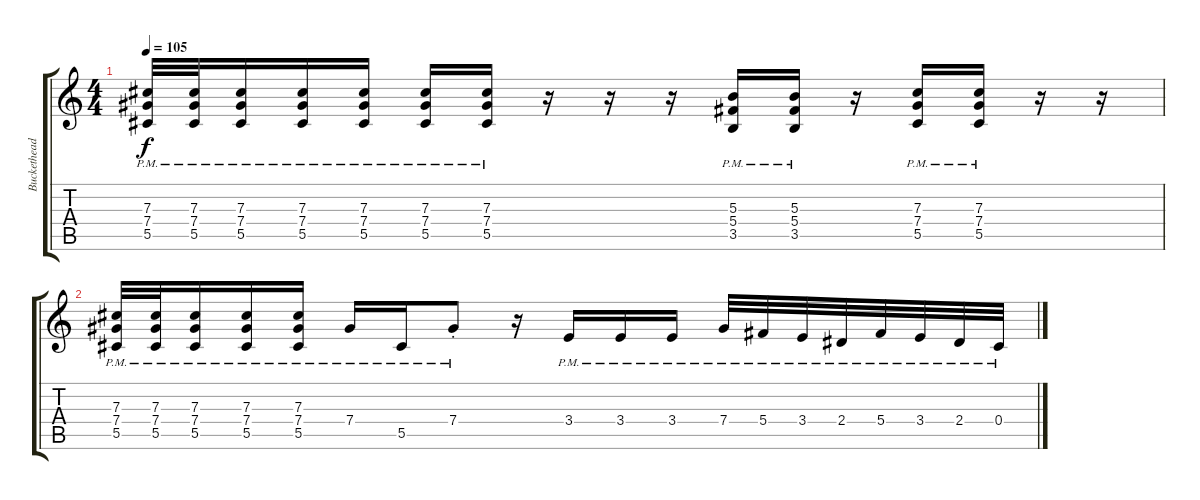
\track ("Buckethead" "Buckethead") {instrument distortionguitar}
\staff {score tabs}
\tuning (Eb4 Bb3 Gb3 Db3 Ab2 Eb2) {hide}
\ts (4 4)
\tempo 105
\clef g2
\ks c
(7.3{pm} 7.4{pm} 5.5{pm}).32{dy f} (7.3{pm} 7.4{pm} 5.5{pm}).32 (7.3{pm} 7.4{pm} 5.5{pm}).16 (7.3{pm} 7.4{pm} 5.5{pm}).16 (7.3{pm} 7.4{pm} 5.5{pm}).16 (7.3{pm} 7.4{pm} 5.5{pm}).16 (7.3{pm} 7.4{pm} 5.5{pm}).16 r.16 r.16 r.16 (5.3{pm} 5.4{pm} 3.5{pm}).16 (5.3{pm} 5.4{pm} 3.5{pm}).16 r.16 (7.3{pm} 7.4{pm} 5.5{pm}).16 (7.3{pm} 7.4{pm} 5.5{pm}).16 r.16 r.16 |
(7.3{pm} 7.4{pm} 5.5{pm}).32 (7.3{pm} 7.4{pm} 5.5{pm}).32 (7.3{pm} 7.4{pm} 5.5{pm}).16 (7.3{pm} 7.4{pm} 5.5{pm}).16 (7.3{pm} 7.4{pm} 5.5{pm}).16 7.4{pm}.16 5.5{pm}.16 7.4{pm st}.8 r.16 3.4{pm}.16 3.4{pm}.16 3.4{pm}.16 7.4{pm}.32 5.4{pm}.32 3.4{pm}.32 2.4{pm}.32 5.4{pm}.32 3.4{pm}.32 2.4{pm}.32 0.4{pm}.32
